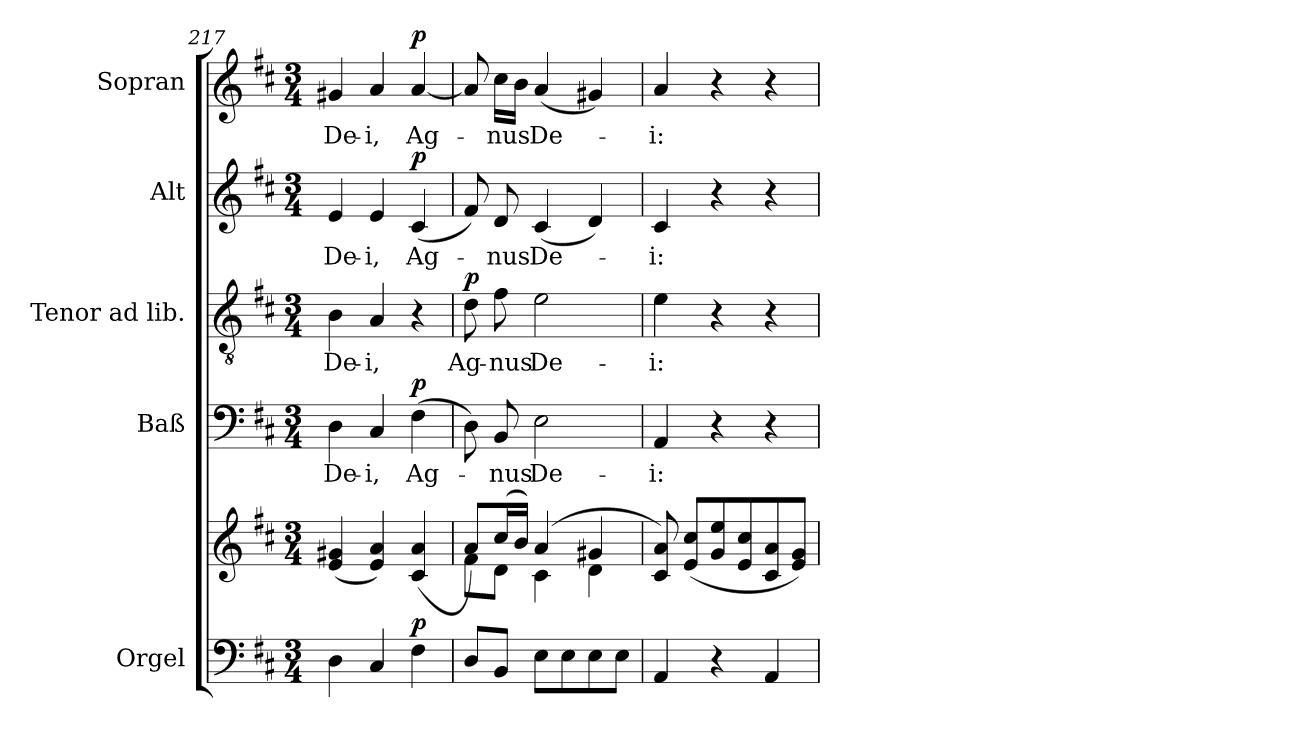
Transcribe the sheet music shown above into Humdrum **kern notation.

**kern	**kern	**dynam	**kern	**text	**dynam	**kern	**text	**dynam	**kern	**text	**dynam	**kern	**text	**dynam
*part5	*part5	*part5	*part4	*part4	*part4	*part3	*part3	*part3	*part2	*part2	*part2	*part1	*part1	*part1
*staff6	*staff5	*staff5/6	*staff4	*staff4	*staff4	*staff3	*staff3	*staff3	*staff2	*staff2	*staff2	*staff1	*staff1	*staff1
*I"Orgel	*	*	*I"Baß	*	*	*I"Tenor ad lib.	*	*	*I"Alt	*	*	*I"Sopran	*	*
*clefF4	*clefG2	*	*clefF4	*	*	*clefGv2	*	*	*clefG2	*	*	*clefG2	*	*
*k[f#c#]	*k[f#c#]	*	*k[f#c#]	*	*	*k[f#c#]	*	*	*k[f#c#]	*	*	*k[f#c#]	*	*
*D:	*D:	*	*D:	*	*	*D:	*	*	*D:	*	*	*D:	*	*
*M3/4	*M3/4	*	*M3/4	*	*	*M3/4	*	*	*M3/4	*	*	*M3/4	*	*
=217	=217	=217	=217	=217	=217	=217	=217	=217	=217	=217	=217	=217	=217	=217
!	!	!	!	!LO:LY:b	!	!	!LO:LY:b	!	!	!LO:LY:b	!	!	!LO:LY:b	!
4D\	(4e/ 4g#X/	.	4D\	De-	.	4B\	De-	.	4e/	De-	.	4g#X/	De-	.
!	!	!	!	!LO:LY:b	!	!	!LO:LY:b	!	!	!LO:LY:b	!	!	!LO:LY:b	!
4C#/	4e/ 4a/)	.	4C#/	-i,	.	4A/	-i,	.	4e/	-i,	.	4a/	-i,	.
!	!	!LO:DY:a=2	!	!LO:LY:b	!LO:DY:a	!	!	!	!	!LO:LY:b	!LO:DY:a	!	!LO:LY:b	!LO:DY:a
4F#\	(4c#/ 4a/	p	(>4F#\	Ag-	p	4r	.	.	(<4c#/	Ag-	p	[4a/	Ag-	p
=218	=218	=218	=218	=218	=218	=218	=218	=218	=218	=218	=218	=218	=218	=218
*	*^	*	*	*	*	*	*	*	*	*	*	*	*	*
!	!	!	!	!	!	!	!	!LO:LY:b	!LO:DY:a	!	!	!	!	!	!
8D/L	8a/L)	8f#\L	.	8D\)	.	.	8d\	Ag-	p	8f#/)	.	.	8a/]	.	.
!	!	!	!	!	!LO:LY:b	!	!	!LO:LY:b	!	!	!LO:LY:b	!	!	!LO:LY:b	!
8BB/J	(>16cc#/L	8d\J	.	8BB/	-nus	.	8f#\	-nus	.	8d/	-nus	.	16cc#\LL	-nus	.
.	16b/JJ)	.	.	.	.	.	.	.	.	.	.	.	16b\JJ	.	.
!	!	!	!	!	!LO:LY:b	!	!	!LO:LY:b	!	!	!LO:LY:b	!	!	!LO:LY:b	!
8E\L	(4a/	4c#\	.	2E\	De-	.	2e\	De-	.	(<4c#/	De-	.	(<4a/	De-	.
8E\	.	.	.	.	.	.	.	.	.	.	.	.	.	.	.
8E\	4g#X/	4d\	.	.	.	.	.	.	.	4d/)	.	.	4g#X/)	.	.
8E\J	.	.	.	.	.	.	.	.	.	.	.	.	.	.	.
*	*v	*v	*	*	*	*	*	*	*	*	*	*	*	*	*
=219	=219	=219	=219	=219	=219	=219	=219	=219	=219	=219	=219	=219	=219	=219
!	!	!	!	!LO:LY:b	!	!	!LO:LY:b	!	!	!LO:LY:b	!	!	!LO:LY:b	!
4AA/	8c#/ 8a/)	.	4AA/	-i:	.	4e\	-i:	.	4c#/	-i:	.	4a/	-i:	.
.	(>8e/ 8cc#/L	.	.	.	.	.	.	.	.	.	.	.	.	.
4r	8g/ 8ee/	.	4r	.	.	4r	.	.	4r	.	.	4r	.	.
.	8e/ 8cc#/	.	.	.	.	.	.	.	.	.	.	.	.	.
4AA/	8c#/ 8a/	.	4r	.	.	4r	.	.	4r	.	.	4r	.	.
.	8e/ 8g/J)	.	.	.	.	.	.	.	.	.	.	.	.	.
=	=	=	=	=	=	=	=	=	=	=	=	=	=	=
*-	*-	*-	*-	*-	*-	*-	*-	*-	*-	*-	*-	*-	*-	*-
